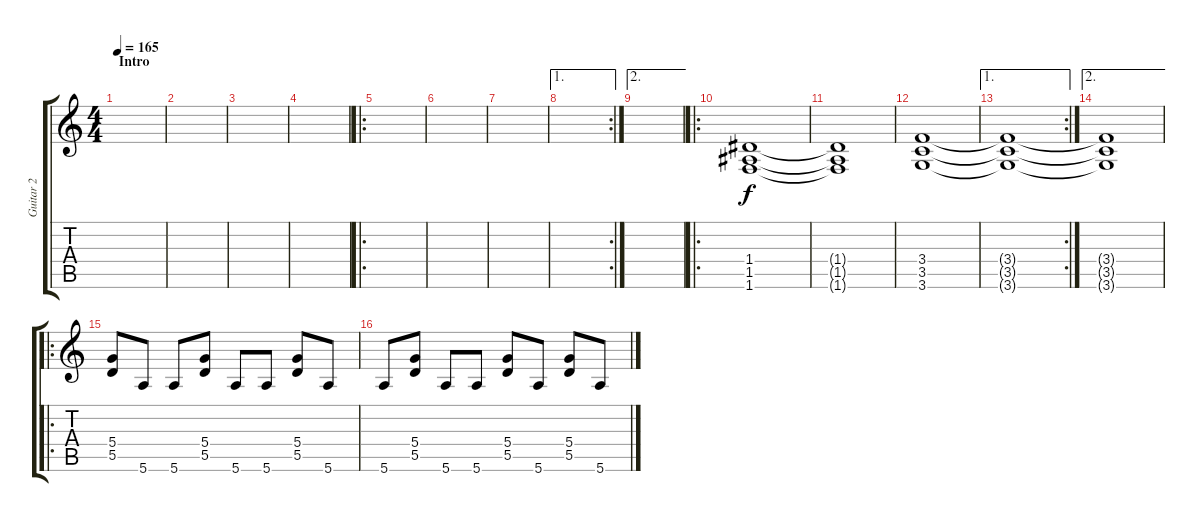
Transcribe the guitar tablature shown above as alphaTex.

\track ("Guitar 2" "Guitar 2") {instrument distortionguitar}
\staff {score tabs}
\tuning (E4 B3 G3 D3 A2 E2) {hide}
\ts (4 4)
\section ("" "Intro")
\tempo 165
\clef g2
\ks c
|
|
|
|
\ro
|
|
|
\ae 1
\rc 2
|
\ae 2
|
\ro
(1.4 1.5 1.6).1 |
(1.4{t} 1.5{t} 1.6{t}).1 |
(3.4 3.5 3.6).1 |
\ae 1
\rc 2
(3.4{t} 3.5{t} 3.6{t}).1 |
\ae 2
(3.4{t} 3.5{t} 3.6{t}).1 |
\ro
(5.4 5.5).8 5.6.8 5.6.8 (5.4 5.5).8 5.6.8 5.6.8 (5.4 5.5).8 5.6.8 |
5.6.8 (5.4 5.5).8 5.6.8 5.6.8 (5.4 5.5).8 5.6.8 (5.4 5.5).8 5.6.8
